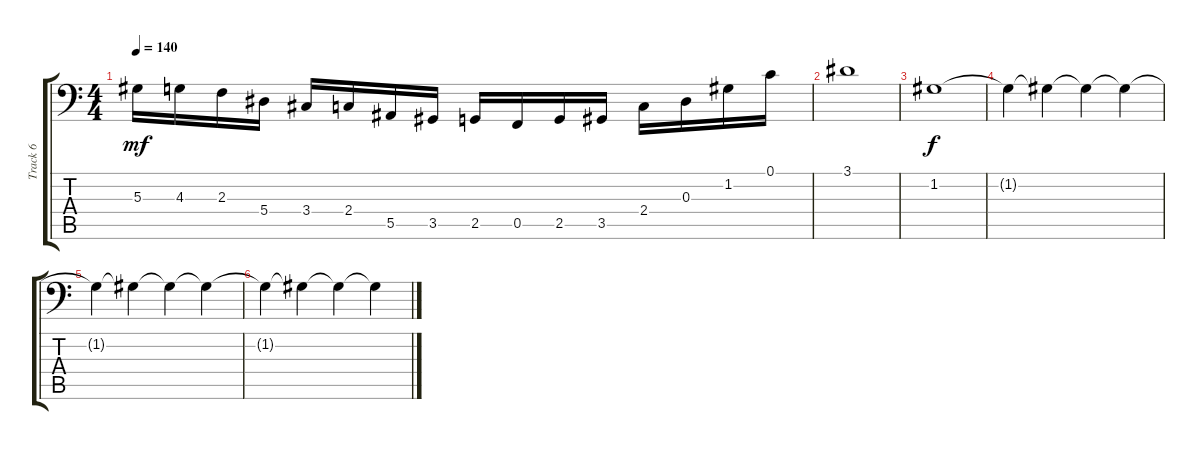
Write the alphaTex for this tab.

\track ("Track 6" "Track 6") {instrument electricbassfinger}
\staff {score tabs}
\tuning (C3 G2 Eb2 Bb1 F1 C1) {hide}
\ts (4 4)
\tempo 140
\clef f4
\ks c
5.3.16{dy mf} 4.3.16 2.3.16 5.4.16 3.4.16 2.4.16 5.5.16 3.5.16 2.5.16 0.5.16 2.5.16 3.5.16 2.4.16 0.3.16 1.2.16 0.1.16 |
3.1.1 |
1.2.1{dy f} |
1.2{t}.4 1.2{t}.4 1.2{t}.4 1.2{t}.4 |
1.2{t}.4 1.2{t}.4 1.2{t}.4 1.2{t}.4 |
1.2{t}.4 1.2{t}.4 1.2{t}.4 1.2{t}.4
